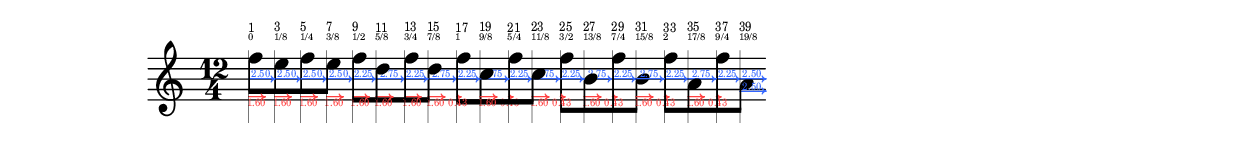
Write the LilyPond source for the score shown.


\version "2.10.0"
\header {
  texidoc = "For juxtaposed chords with the same direction, a
slight optical correction is used. It is constant, and works only if
two chords have no common head-positions range."
}

\layout { ragged-right = ##t}

\relative c'' {
  \override Score.PaperColumn #'layer = #1
  \override Score.PaperColumn #'stencil = #ly:paper-column::print

  \stemDown
  \time 12/4
  f8[
    e f e]  f[ d f d]  f[ c f c]  f[ b, f' b,]  f'[ a, f' a,]
}



